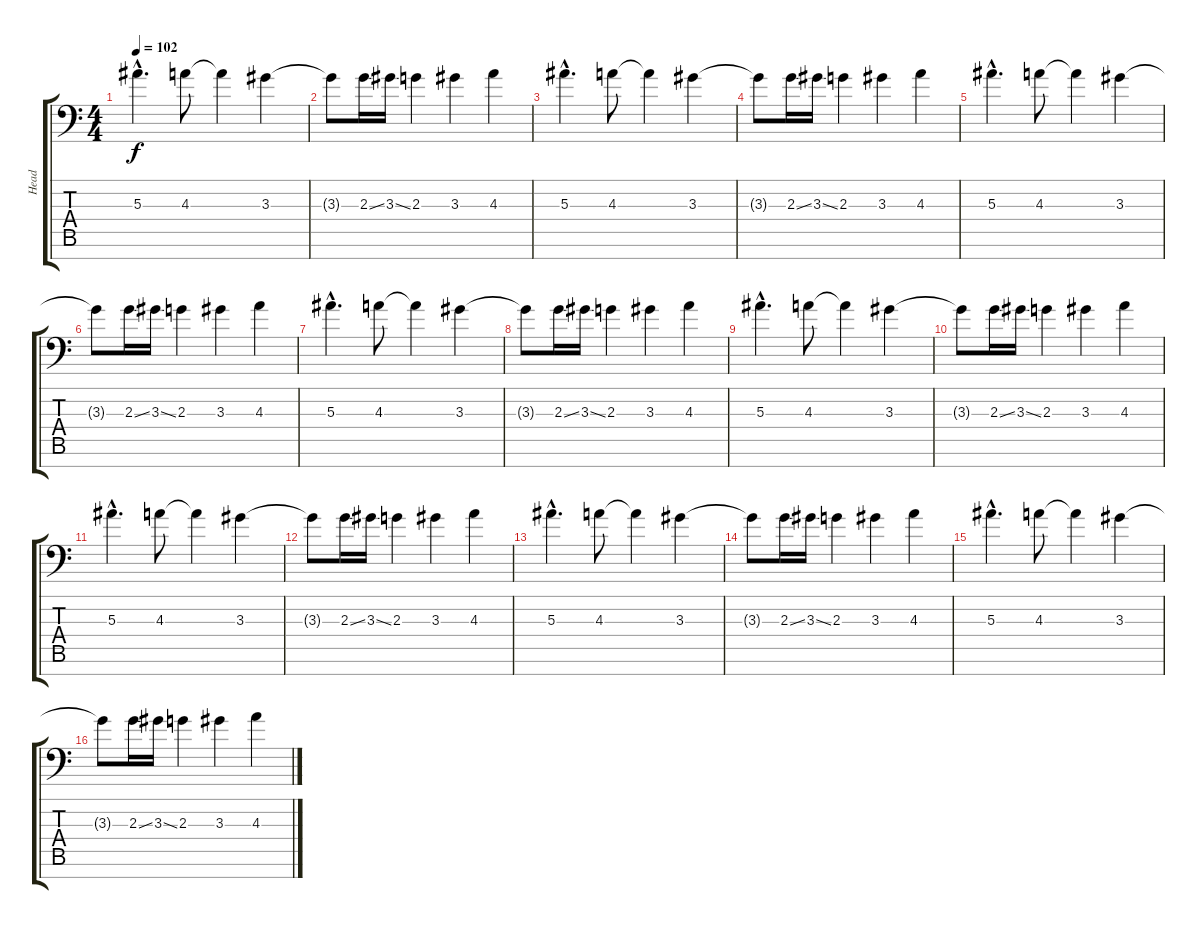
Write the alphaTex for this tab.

\track ("Head" "Head") {instrument overdrivenguitar}
\staff {score tabs}
\tuning (D4 A3 F3 C3 G2 D2 A1) {hide}
\ts (4 4)
\tempo 102
\clef f4
\ks c
5.3{hac}.4{d dy f} 4.3.8 4.3{t}.4 3.3.4 |
3.3{t}.8 2.3{ss}.16 3.3{ss}.16 2.3.4 3.3.4 4.3.4 |
5.3{hac}.4{d} 4.3.8 4.3{t}.4 3.3.4 |
3.3{t}.8 2.3{ss}.16 3.3{ss}.16 2.3.4 3.3.4 4.3.4 |
5.3{hac}.4{d} 4.3.8 4.3{t}.4 3.3.4 |
3.3{t}.8 2.3{ss}.16 3.3{ss}.16 2.3.4 3.3.4 4.3.4 |
5.3{hac}.4{d} 4.3.8 4.3{t}.4 3.3.4 |
3.3{t}.8 2.3{ss}.16 3.3{ss}.16 2.3.4 3.3.4 4.3.4 |
5.3{hac}.4{d} 4.3.8 4.3{t}.4 3.3.4 |
3.3{t}.8 2.3{ss}.16 3.3{ss}.16 2.3.4 3.3.4 4.3.4 |
5.3{hac}.4{d} 4.3.8 4.3{t}.4 3.3.4 |
3.3{t}.8 2.3{ss}.16 3.3{ss}.16 2.3.4 3.3.4 4.3.4 |
5.3{hac}.4{d} 4.3.8 4.3{t}.4 3.3.4 |
3.3{t}.8 2.3{ss}.16 3.3{ss}.16 2.3.4 3.3.4 4.3.4 |
5.3{hac}.4{d} 4.3.8 4.3{t}.4 3.3.4 |
3.3{t}.8 2.3{ss}.16 3.3{ss}.16 2.3.4 3.3.4 4.3.4
